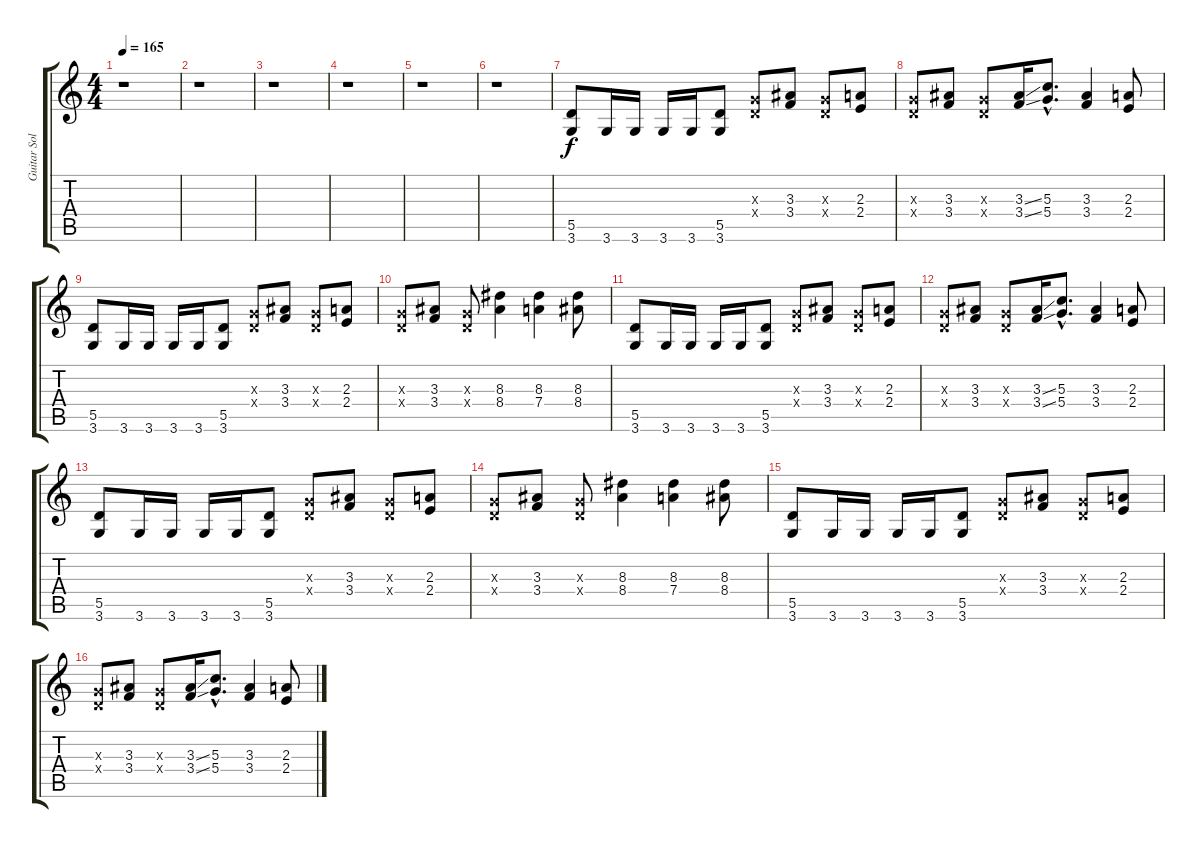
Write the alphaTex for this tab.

\track ("Guitar Solo" "Guitar Sol") {instrument distortionguitar}
\staff {score tabs}
\tuning (E4 B3 G3 D3 A2 E2) {hide}
\ts (4 4)
\tempo 165
\clef g2
\ks c
r.1{dy f} |
r.1 |
r.1 |
r.1 |
r.1 |
r.1 |
(5.5 3.6).8 3.6.16 3.6.16 3.6.16 3.6.16 (5.5 3.6).8 (0.3{x} 0.4{x}).8 (3.3 3.4).8 (0.3{x} 0.4{x}).8 (2.3 2.4).8 |
(0.3{x} 0.4{x}).8 (3.3 3.4).8 (0.3{x} 0.4{x}).8 (3.3{ss} 3.4{ss}).16 (5.3{hac} 5.4{hac}).8{d} (3.3 3.4).4 (2.3 2.4).8 |
(5.5 3.6).8 3.6.16 3.6.16 3.6.16 3.6.16 (5.5 3.6).8 (0.3{x} 0.4{x}).8 (3.3 3.4).8 (0.3{x} 0.4{x}).8 (2.3 2.4).8 |
(0.3{x} 0.4{x}).8 (3.3 3.4).8 (0.3{x} 0.4{x}).8 (8.3 8.4).4 (8.3 7.4).4 (8.3 8.4).8 |
(5.5 3.6).8 3.6.16 3.6.16 3.6.16 3.6.16 (5.5 3.6).8 (0.3{x} 0.4{x}).8 (3.3 3.4).8 (0.3{x} 0.4{x}).8 (2.3 2.4).8 |
(0.3{x} 0.4{x}).8 (3.3 3.4).8 (0.3{x} 0.4{x}).8 (3.3{ss} 3.4{ss}).16 (5.3{hac} 5.4{hac}).8{d} (3.3 3.4).4 (2.3 2.4).8 |
(5.5 3.6).8 3.6.16 3.6.16 3.6.16 3.6.16 (5.5 3.6).8 (0.3{x} 0.4{x}).8 (3.3 3.4).8 (0.3{x} 0.4{x}).8 (2.3 2.4).8 |
(0.3{x} 0.4{x}).8 (3.3 3.4).8 (0.3{x} 0.4{x}).8 (8.3 8.4).4 (8.3 7.4).4 (8.3 8.4).8 |
(5.5 3.6).8 3.6.16 3.6.16 3.6.16 3.6.16 (5.5 3.6).8 (0.3{x} 0.4{x}).8 (3.3 3.4).8 (0.3{x} 0.4{x}).8 (2.3 2.4).8 |
(0.3{x} 0.4{x}).8 (3.3 3.4).8 (0.3{x} 0.4{x}).8 (3.3{ss} 3.4{ss}).16 (5.3{hac} 5.4{hac}).8{d} (3.3 3.4).4 (2.3 2.4).8
